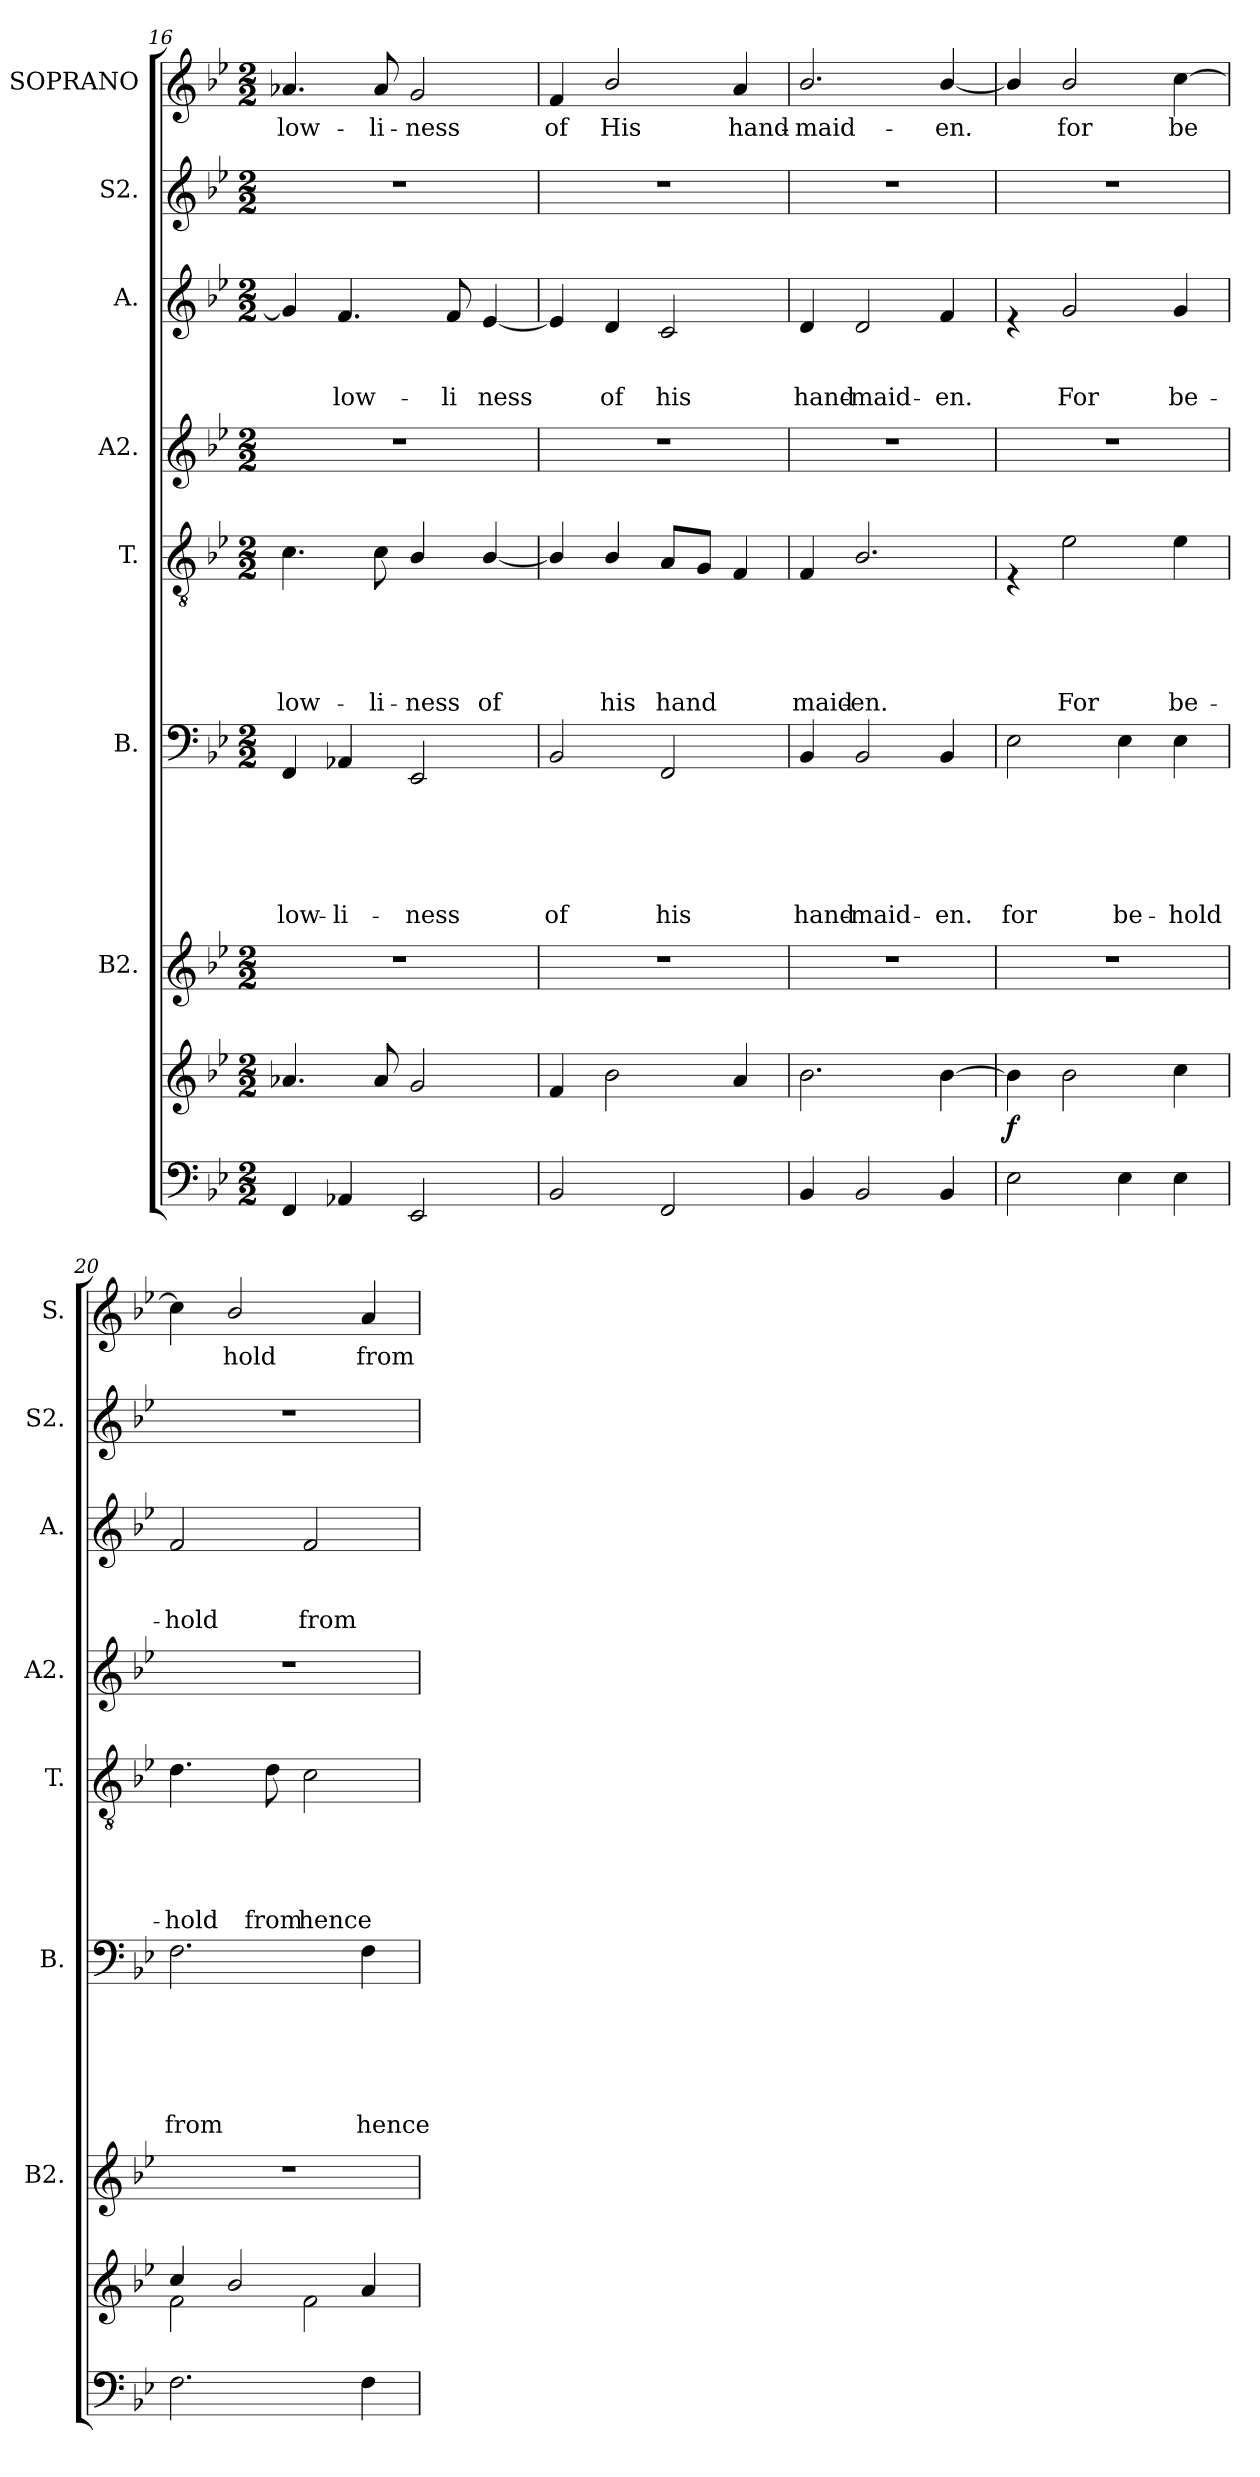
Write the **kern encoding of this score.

**kern	**kern	**dynam	**kern	**kern	**text	**text	**text	**text	**text	**text	**kern	**text	**text	**text	**text	**text	**kern	**kern	**text	**text	**text	**kern	**kern	**text
*part9	*part8	*part8	*part7	*part6	*part6	*part6	*part6	*part6	*part6	*part6	*part5	*part5	*part5	*part5	*part5	*part5	*part4	*part3	*part3	*part3	*part3	*part2	*part1	*part1
*staff9	*staff8	*staff8	*staff7	*staff6	*staff6	*staff6	*staff6	*staff6	*staff6	*staff6	*staff5	*staff5	*staff5	*staff5	*staff5	*staff5	*staff4	*staff3	*staff3	*staff3	*staff3	*staff2	*staff1	*staff1
*	*	*	*I"B2.	*I"B.	*	*	*	*	*	*	*I"T.	*	*	*	*	*	*I"A2.	*I"A.	*	*	*	*I"S2.	*I"SOPRANO	*
*	*	*	*I'B2.	*I'B.	*	*	*	*	*	*	*I'T.	*	*	*	*	*	*I'A2.	*I'A.	*	*	*	*I'S2.	*I'S.	*
*clefF4	*clefG2	*	*clefG2	*clefF4	*	*	*	*	*	*	*clefGv2	*	*	*	*	*	*clefG2	*clefG2	*	*	*	*clefG2	*clefG2	*
*k[b-e-]	*k[b-e-]	*	*k[b-e-]	*k[b-e-]	*	*	*	*	*	*	*k[b-e-]	*	*	*	*	*	*k[b-e-]	*k[b-e-]	*	*	*	*k[b-e-]	*k[b-e-]	*
*B-:	*B-:	*	*B-:	*B-:	*	*	*	*	*	*	*B-:	*	*	*	*	*	*B-:	*B-:	*	*	*	*B-:	*B-:	*
*M2/2	*M2/2	*	*M2/2	*M2/2	*	*	*	*	*	*	*M2/2	*	*	*	*	*	*M2/2	*M2/2	*	*	*	*M2/2	*M2/2	*
=16	=16	=16	=16	=16	=16	=16	=16	=16	=16	=16	=16	=16	=16	=16	=16	=16	=16	=16	=16	=16	=16	=16	=16	=16
!	!	!	!	!	!	!	!	!	!	!LO:LY:b	!	!	!	!	!	!LO:LY:b	!	!	!	!	!	!	!	!LO:LY:b
4FF/	4.a-X/	.	1r	4FF/	.	.	.	.	.	low-	4.c\	.	.	.	.	low-	1r	4g/]	.	.	.	1r	4.a-X/	low-
!	!	!	!	!	!	!	!	!	!	!LO:LY:b	!	!	!	!	!	!	!	!	!	!	!LO:LY:b	!	!	!
4AA-X/	.	.	.	4AA-X/	.	.	.	.	.	-li-	.	.	.	.	.	.	.	4.f/	.	.	low-	.	.	.
!	!	!	!	!	!	!	!	!	!	!	!	!	!	!	!	!LO:LY:b	!	!	!	!	!	!	!	!LO:LY:b
.	8a-/	.	.	.	.	.	.	.	.	.	8c\	.	.	.	.	-li-	.	.	.	.	.	.	8a-/	-li-
!	!	!	!	!	!	!	!	!	!	!LO:LY:b	!	!	!	!	!	!LO:LY:b	!	!	!	!	!	!	!	!LO:LY:b
2EE-/	2g/	.	.	2EE-/	.	.	.	.	.	-ness	4B-/	.	.	.	.	-ness	.	.	.	.	.	.	2g/	-ness
!	!	!	!	!	!	!	!	!	!	!	!	!	!	!	!	!	!	!	!	!	!LO:LY:b	!	!	!
.	.	.	.	.	.	.	.	.	.	.	.	.	.	.	.	.	.	8f/	.	.	-li	.	.	.
!	!	!	!	!	!	!	!	!	!	!	!	!	!	!	!	!LO:LY:b	!	!	!	!	!LO:LY:b	!	!	!
.	.	.	.	.	.	.	.	.	.	.	[<4B-/	.	.	.	.	of	.	[<4e-/	.	.	ness	.	.	.
=17	=17	=17	=17	=17	=17	=17	=17	=17	=17	=17	=17	=17	=17	=17	=17	=17	=17	=17	=17	=17	=17	=17	=17	=17
!	!	!	!	!	!	!	!	!	!	!LO:LY:b	!	!	!	!	!	!	!	!	!	!	!	!	!	!LO:LY:b
2BB-/	4f/	.	1r	2BB-/	.	.	.	.	.	of	4B-/]	.	.	.	.	.	1r	4e-/]	.	.	.	1r	4f/	of
!	!	!	!	!	!	!	!	!	!	!	!	!	!	!	!	!LO:LY:b	!	!	!	!	!LO:LY:b	!	!	!LO:LY:b
.	2b-\	.	.	.	.	.	.	.	.	.	4B-/	.	.	.	.	his	.	4d/	.	.	of	.	2b-/	His
!	!	!	!	!	!	!	!	!	!	!LO:LY:b	!	!	!	!	!	!LO:LY:b	!	!	!	!	!LO:LY:b	!	!	!
2FF/	.	.	.	2FF/	.	.	.	.	.	his	8A/L	.	.	.	.	hand	.	2c/	.	.	his	.	.	.
.	.	.	.	.	.	.	.	.	.	.	8G/J	.	.	.	.	.	.	.	.	.	.	.	.	.
!	!	!	!	!	!	!	!	!	!	!	!	!	!	!	!	!	!	!	!	!	!	!	!	!LO:LY:b
.	4a/	.	.	.	.	.	.	.	.	.	4F/	.	.	.	.	.	.	.	.	.	.	.	4a/	hand-
=18	=18	=18	=18	=18	=18	=18	=18	=18	=18	=18	=18	=18	=18	=18	=18	=18	=18	=18	=18	=18	=18	=18	=18	=18
!	!	!	!	!	!	!	!	!	!	!LO:LY:b	!	!	!	!	!	!LO:LY:b	!	!	!	!	!LO:LY:b	!	!	!LO:LY:b
4BB-/	2.b-\	.	1r	4BB-/	.	.	.	.	.	hand-	4F/	.	.	.	.	maid-	1r	4d/	.	.	hand-	1r	2.b-/	-maid-
!	!	!	!	!	!	!	!	!	!	!LO:LY:b	!	!	!	!	!	!LO:LY:b	!	!	!	!	!LO:LY:b	!	!	!
2BB-/	.	.	.	2BB-/	.	.	.	.	.	-maid-	2.B-/	.	.	.	.	-en.	.	2d/	.	.	-maid-	.	.	.
!	!	!	!	!	!	!	!	!	!	!LO:LY:b	!	!	!	!	!	!	!	!	!	!	!LO:LY:b	!	!	!LO:LY:b
4BB-/	[>4b-\	.	.	4BB-/	.	.	.	.	.	-en.	.	.	.	.	.	.	.	4f/	.	.	-en.	.	[<4b-/	-en.
=19	=19	=19	=19	=19	=19	=19	=19	=19	=19	=19	=19	=19	=19	=19	=19	=19	=19	=19	=19	=19	=19	=19	=19	=19
!	!	!LO:DY:b	!	!	!	!	!	!	!	!LO:LY:b	!	!	!	!	!	!	!	!	!	!	!	!	!	!
2E-\	4b-\]	f	1r	2E-\	.	.	.	.	.	for	4rE	.	.	.	.	.	1r	4re	.	.	.	1r	4b-/]	.
!	!	!	!	!	!	!	!	!	!	!	!	!	!	!	!	!LO:LY:b	!	!	!	!	!LO:LY:b	!	!	!LO:LY:b
.	2b-\	.	.	.	.	.	.	.	.	.	2e-\	.	.	.	.	For	.	2g/	.	.	For	.	2b-/	for
!	!	!	!	!	!	!	!	!	!	!LO:LY:b	!	!	!	!	!	!	!	!	!	!	!	!	!	!
4E-\	.	.	.	4E-\	.	.	.	.	.	be-	.	.	.	.	.	.	.	.	.	.	.	.	.	.
!	!	!	!	!	!	!	!	!	!	!LO:LY:b	!	!	!	!	!	!LO:LY:b	!	!	!	!	!LO:LY:b	!	!	!LO:LY:b
4E-\	4cc\	.	.	4E-\	.	.	.	.	.	-hold	4e-\	.	.	.	.	be-	.	4g/	.	.	be-	.	[<4cc\	be
!!LO:PB:g=z
=20	=20	=20	=20	=20	=20	=20	=20	=20	=20	=20	=20	=20	=20	=20	=20	=20	=20	=20	=20	=20	=20	=20	=20	=20
*	*^	*	*	*	*	*	*	*	*	*	*	*	*	*	*	*	*	*	*	*	*	*	*	*
!	!	!	!	!	!	!	!	!	!	!	!LO:LY:b	!	!	!	!	!	!LO:LY:b	!	!	!	!	!LO:LY:b	!	!	!
2.F\	4cc/	2f\	.	1r	2.F\	.	.	.	.	.	from	4.d\	.	.	.	.	-hold	1r	2f/	.	.	-hold	1r	4cc\]	.
!	!	!	!	!	!	!	!	!	!	!	!	!	!	!	!	!	!	!	!	!	!	!	!	!	!LO:LY:b
.	2b-/	.	.	.	.	.	.	.	.	.	.	.	.	.	.	.	.	.	.	.	.	.	.	2b-/	hold
!	!	!	!	!	!	!	!	!	!	!	!	!	!	!	!	!	!LO:LY:b	!	!	!	!	!	!	!	!
.	.	.	.	.	.	.	.	.	.	.	.	8d\	.	.	.	.	from	.	.	.	.	.	.	.	.
!	!	!	!	!	!	!	!	!	!	!	!	!	!	!	!	!	!LO:LY:b	!	!	!	!	!LO:LY:b	!	!	!
.	.	2f\	.	.	.	.	.	.	.	.	.	2c\	.	.	.	.	hence-	.	2f/	.	.	from	.	.	.
!	!	!	!	!	!	!	!	!	!	!	!LO:LY:b	!	!	!	!	!	!	!	!	!	!	!	!	!	!LO:LY:b
4F\	4a/	.	.	.	4F\	.	.	.	.	.	hence-	.	.	.	.	.	.	.	.	.	.	.	.	4a/	from
*	*v	*v	*	*	*	*	*	*	*	*	*	*	*	*	*	*	*	*	*	*	*	*	*	*	*
=	=	=	=	=	=	=	=	=	=	=	=	=	=	=	=	=	=	=	=	=	=	=	=	=
*-	*-	*-	*-	*-	*-	*-	*-	*-	*-	*-	*-	*-	*-	*-	*-	*-	*-	*-	*-	*-	*-	*-	*-	*-
